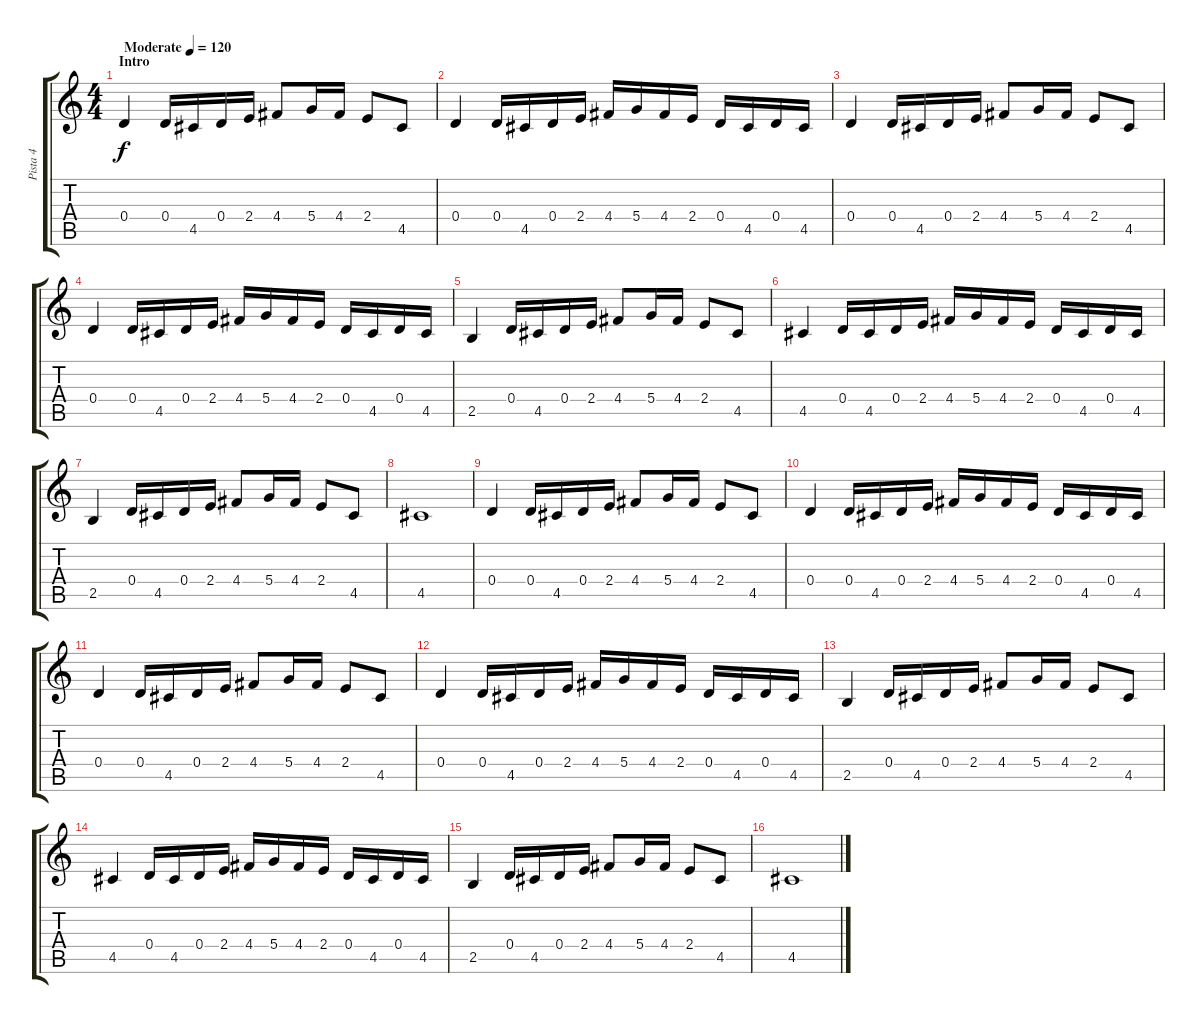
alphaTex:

\track ("Pista 4" "Pista 4") {instrument distortionguitar}
\staff {score tabs}
\tuning (E4 B3 G3 D3 A2 E2) {hide}
\ts (4 4)
\section ("" "Intro")
\tempo (120 "Moderate")
\clef g2
\ks c
0.4.4{dy f instrument distortionguitar} 0.4.16 4.5.16 0.4.16 2.4.16 4.4.8 5.4.16 4.4.16 2.4.8 4.5.8 |
0.4.4 0.4.16 4.5.16 0.4.16 2.4.16 4.4.16 5.4.16 4.4.16 2.4.16 0.4.16 4.5.16 0.4.16 4.5.16 |
0.4.4 0.4.16 4.5.16 0.4.16 2.4.16 4.4.8 5.4.16 4.4.16 2.4.8 4.5.8 |
0.4.4 0.4.16 4.5.16 0.4.16 2.4.16 4.4.16 5.4.16 4.4.16 2.4.16 0.4.16 4.5.16 0.4.16 4.5.16 |
2.5.4 0.4.16 4.5.16 0.4.16 2.4.16 4.4.8 5.4.16 4.4.16 2.4.8 4.5.8 |
4.5.4 0.4.16 4.5.16 0.4.16 2.4.16 4.4.16 5.4.16 4.4.16 2.4.16 0.4.16 4.5.16 0.4.16 4.5.16 |
2.5.4 0.4.16 4.5.16 0.4.16 2.4.16 4.4.8 5.4.16 4.4.16 2.4.8 4.5.8 |
4.5.1 |
0.4.4 0.4.16 4.5.16 0.4.16 2.4.16 4.4.8 5.4.16 4.4.16 2.4.8 4.5.8 |
0.4.4 0.4.16 4.5.16 0.4.16 2.4.16 4.4.16 5.4.16 4.4.16 2.4.16 0.4.16 4.5.16 0.4.16 4.5.16 |
0.4.4 0.4.16 4.5.16 0.4.16 2.4.16 4.4.8 5.4.16 4.4.16 2.4.8 4.5.8 |
0.4.4 0.4.16 4.5.16 0.4.16 2.4.16 4.4.16 5.4.16 4.4.16 2.4.16 0.4.16 4.5.16 0.4.16 4.5.16 |
2.5.4 0.4.16 4.5.16 0.4.16 2.4.16 4.4.8 5.4.16 4.4.16 2.4.8 4.5.8 |
4.5.4 0.4.16 4.5.16 0.4.16 2.4.16 4.4.16 5.4.16 4.4.16 2.4.16 0.4.16 4.5.16 0.4.16 4.5.16 |
2.5.4 0.4.16 4.5.16 0.4.16 2.4.16 4.4.8 5.4.16 4.4.16 2.4.8 4.5.8 |
4.5.1
